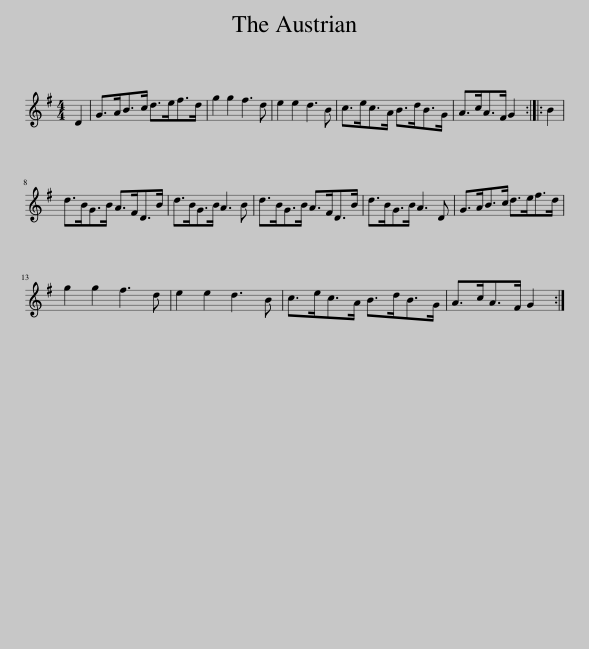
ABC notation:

X:1
L:1/8
M:4/4
I:linebreak $
K:none
V:1 treble transpose="8 "
V:1
[K:G] D2 | G>AB>c d>ef>d | g2 g2 f3 d | e2 e2 d3 B | c>ec>A B>dB>G | %5
 A>cA>F G2 :: B2 |$ d>BG>B A>FD>B | d>BG>B A3 B | d>BG>B A>FD>B | %10
 d>BG>B A3 D | G>AB>c d>ef>d |$ g2 g2 f3 d | e2 e2 d3 B | c>ec>A B>dB>G | %15
 A>cA>F G2 :| %16
